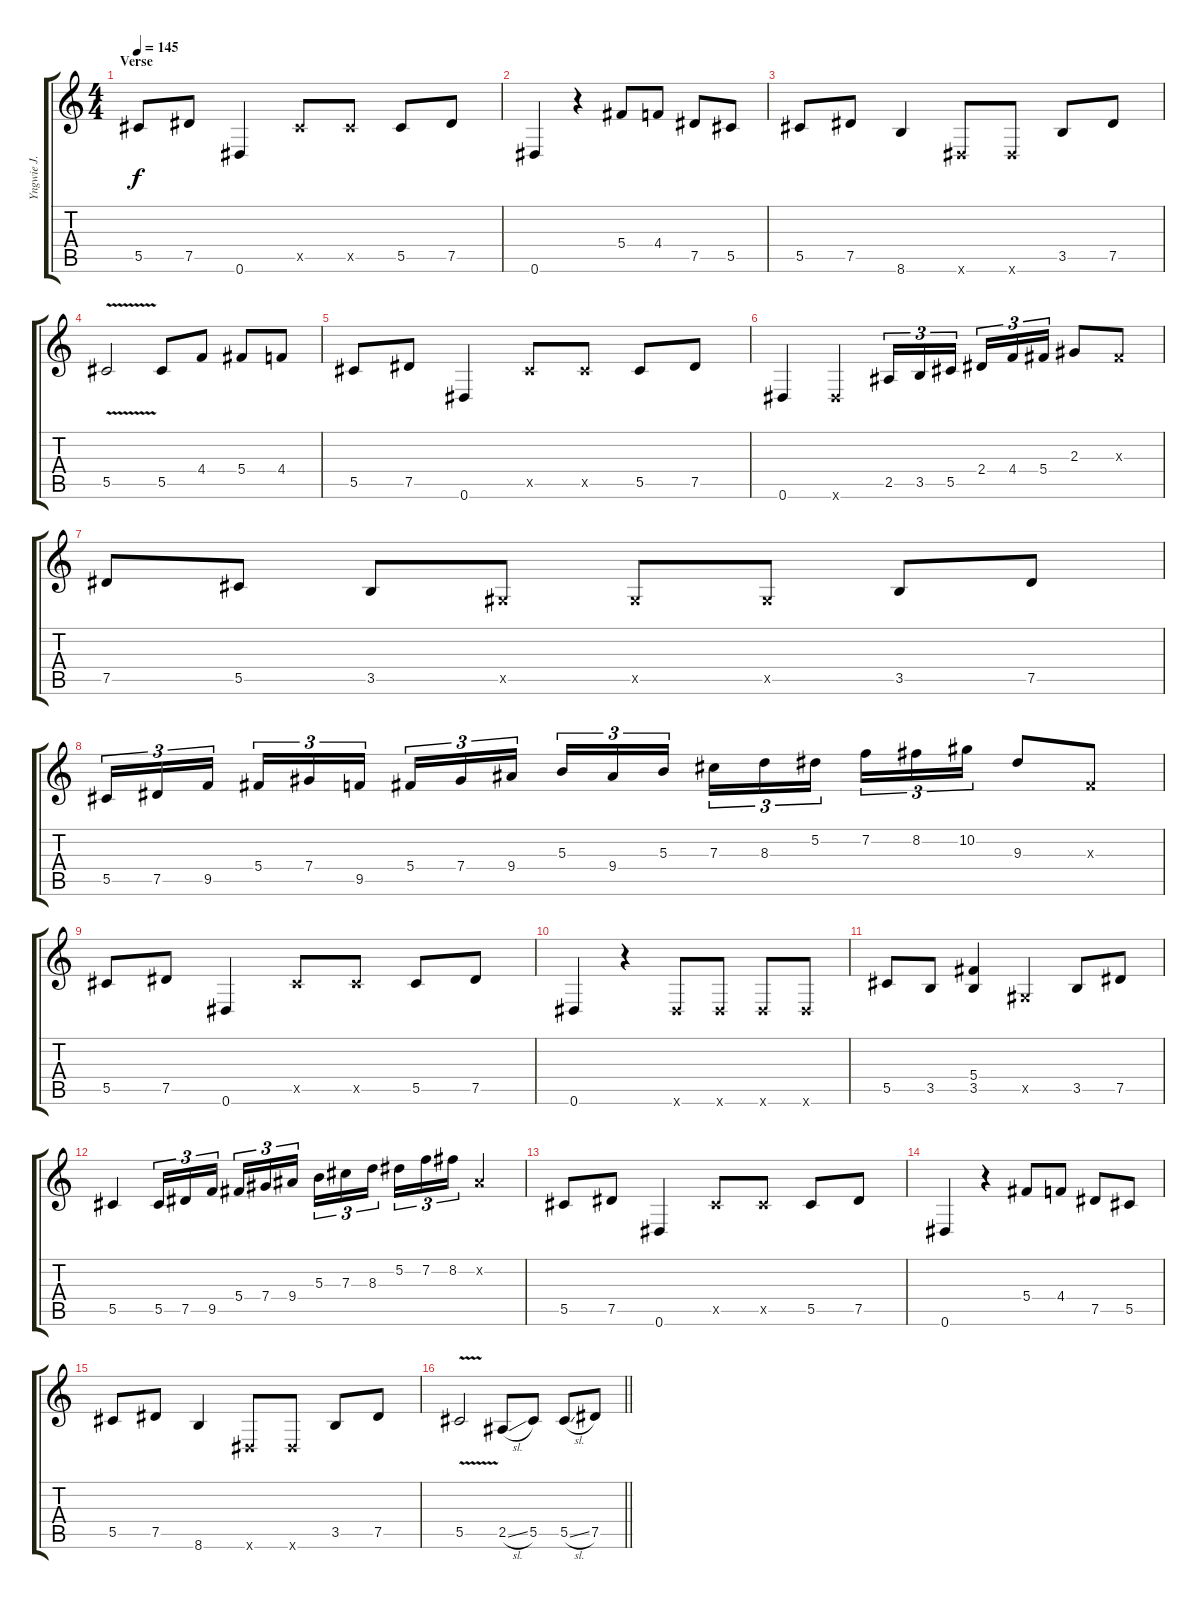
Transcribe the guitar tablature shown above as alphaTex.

\track ("Yngwie J. Malmsteen" "Yngwie J. ") {instrument overdrivenguitar}
\staff {score tabs}
\tuning (Eb4 Bb3 Gb3 Db3 Ab2 Eb2) {hide}
\ts (4 4)
\section ("" "Verse")
\tempo 145
\clef g2
\ks c
5.5.8{dy f} 7.5.8 0.6.4 5.5{x}.8 5.5{x}.8 5.5.8 7.5.8 |
0.6.4 r.4 5.4.8 4.4.8 7.5.8 5.5.8 |
5.5.8 7.5.8 8.6.4 0.6{x}.8 0.6{x}.8 3.5.8 7.5.8 |
5.5{v}.2 5.5.8 4.4.8 5.4.8 4.4.8 |
5.5.8 7.5.8 0.6.4 5.5{x}.8 5.5{x}.8 5.5.8 7.5.8 |
0.6.4 0.6{x}.4 2.5.16{tu (3 2)} 3.5.16{tu (3 2)} 5.5.16{tu (3 2) beam splitsecondary} 2.4.16{tu (3 2)} 4.4.16{tu (3 2)} 5.4.16{tu (3 2)} 2.3.8 0.3{x}.8 |
7.5.8 5.5.8 3.5.8 0.5{x}.8 0.5{x}.8 0.5{x}.8 3.5.8 7.5.8 |
5.5.16{tu (3 2)} 7.5.16{tu (3 2)} 9.5.16{tu (3 2) beam splitsecondary} 5.4.16{tu (3 2)} 7.4.16{tu (3 2)} 9.5.16{tu (3 2)} 5.4.16{tu (3 2)} 7.4.16{tu (3 2)} 9.4.16{tu (3 2) beam splitsecondary} 5.3.16{tu (3 2)} 9.4.16{tu (3 2)} 5.3.16{tu (3 2)} 7.3.16{tu (3 2)} 8.3.16{tu (3 2)} 5.2.16{tu (3 2) beam splitsecondary} 7.2.16{tu (3 2)} 8.2.16{tu (3 2)} 10.2.16{tu (3 2)} 9.3.8 0.3{x}.8 |
5.5.8 7.5.8 0.6.4 5.5{x}.8 5.5{x}.8 5.5.8 7.5.8 |
0.6.4 r.4 0.6{x}.8 0.6{x}.8 0.6{x}.8 0.6{x}.8 |
5.5.8 3.5.8 (5.4 3.5).4 0.5{x}.4 3.5.8 7.5.8 |
5.5.4 5.5.16{tu (3 2)} 7.5.16{tu (3 2)} 9.5.16{tu (3 2) beam splitsecondary} 5.4.16{tu (3 2)} 7.4.16{tu (3 2)} 9.4.16{tu (3 2)} 5.3.16{tu (3 2)} 7.3.16{tu (3 2)} 8.3.16{tu (3 2) beam splitsecondary} 5.2.16{tu (3 2)} 7.2.16{tu (3 2)} 8.2.16{tu (3 2)} 0.2{x}.4 |
5.5.8 7.5.8 0.6.4 5.5{x}.8 5.5{x}.8 5.5.8 7.5.8 |
0.6.4 r.4 5.4.8 4.4.8 7.5.8 5.5.8 |
5.5.8 7.5.8 8.6.4 0.6{x}.8 0.6{x}.8 3.5.8 7.5.8 |
\barLineRight lightlight
5.5{v}.2 2.5{sl}.8 5.5.8 5.5{sl}.8 7.5.8
